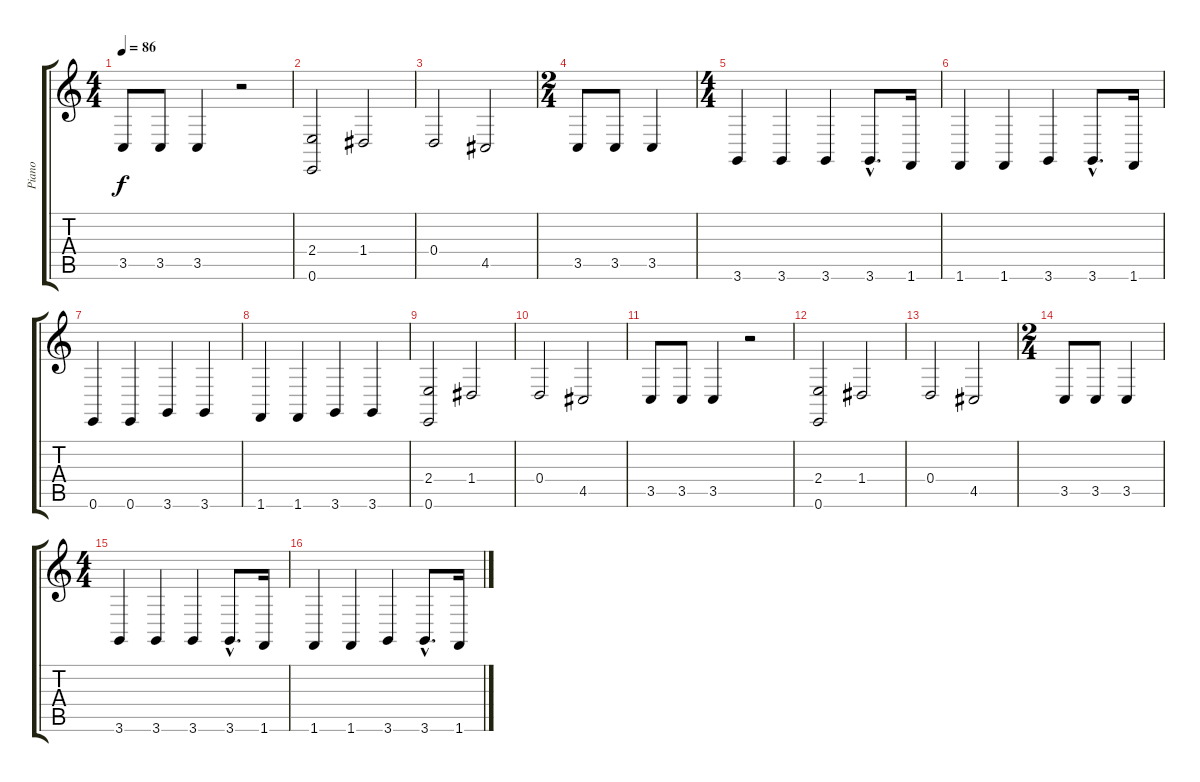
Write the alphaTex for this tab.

\track ("Piano" "Piano") {instrument acousticgrandpiano}
\staff {score tabs}
\tuning (E4 B3 G3 D3 A2 E2) {hide}
\ts (4 4)
\tempo 86
\clef g2
\ks c
3.5.8{dy f} 3.5.8 3.5.4 r.2 |
(2.4 0.6).2 1.4.2 |
0.4.2 4.5.2 |
\ts (2 4)
3.5.8 3.5.8 3.5.4 |
\ts (4 4)
3.6.4 3.6.4 3.6.4 3.6{hac}.8{d} 1.6.16 |
1.6.4 1.6.4 3.6.4 3.6{hac}.8{d} 1.6.16 |
0.6.4 0.6.4 3.6.4 3.6.4 |
1.6.4 1.6.4 3.6.4 3.6.4 |
(2.4 0.6).2 1.4.2 |
0.4.2 4.5.2 |
3.5.8 3.5.8 3.5.4 r.2 |
(2.4 0.6).2 1.4.2 |
0.4.2 4.5.2 |
\ts (2 4)
3.5.8 3.5.8 3.5.4 |
\ts (4 4)
3.6.4 3.6.4 3.6.4 3.6{hac}.8{d} 1.6.16 |
1.6.4 1.6.4 3.6.4 3.6{hac}.8{d} 1.6.16
